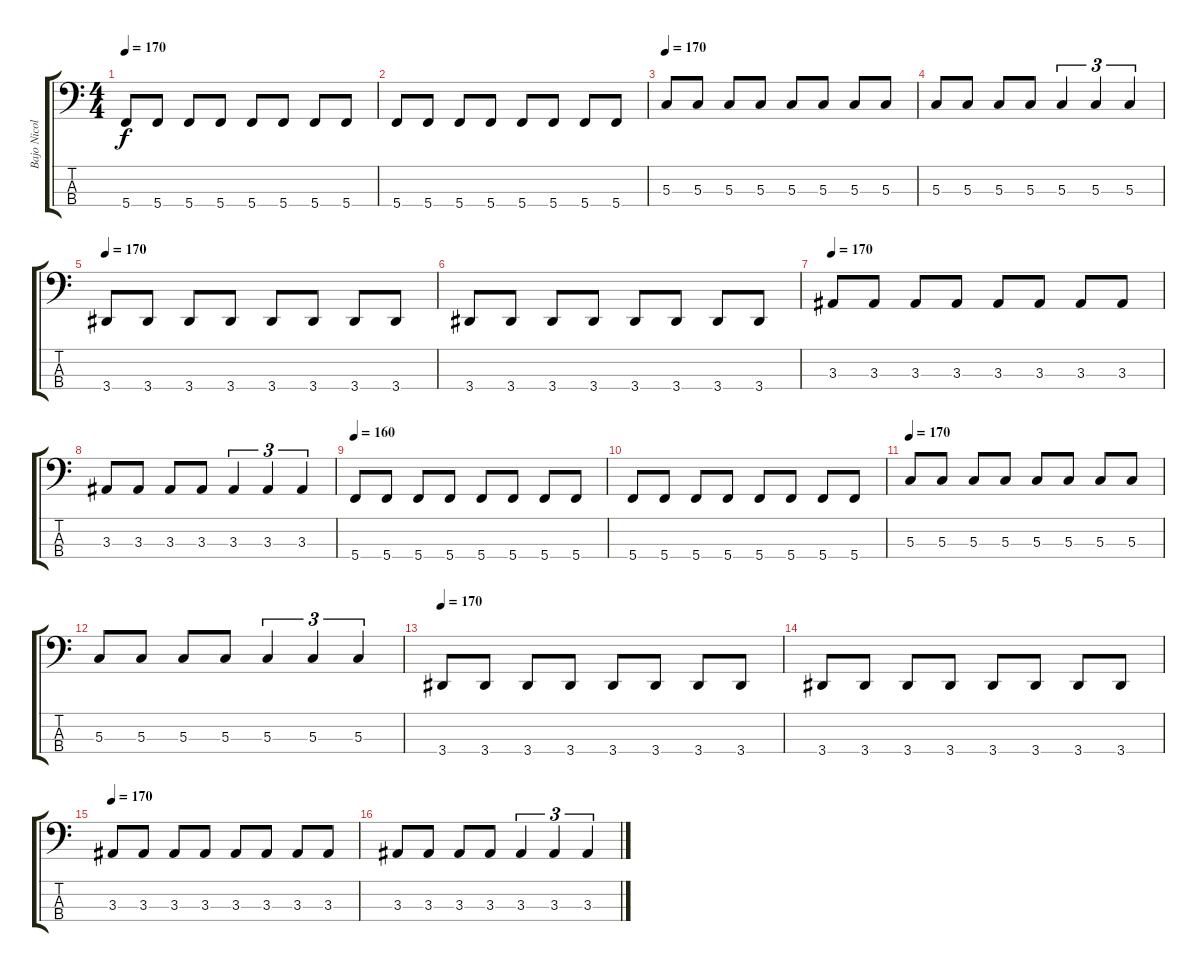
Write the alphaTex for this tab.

\track ("Bajo Nicolas" "Bajo Nicol") {instrument electricbassfinger}
\staff {score tabs}
\tuning (F2 C2 G1 C1) {hide}
\ts (4 4)
\tempo 170
\clef f4
\ks c
5.4.8{dy f} 5.4.8 5.4.8 5.4.8 5.4.8 5.4.8 5.4.8 5.4.8 |
5.4.8 5.4.8 5.4.8 5.4.8 5.4.8 5.4.8 5.4.8 5.4.8 |
\tempo 170
5.3.8 5.3.8 5.3.8 5.3.8 5.3.8 5.3.8 5.3.8 5.3.8 |
5.3.8 5.3.8 5.3.8 5.3.8 5.3.4{tu (3 2)} 5.3.4{tu (3 2)} 5.3.4{tu (3 2)} |
\tempo 170
3.4.8 3.4.8 3.4.8 3.4.8 3.4.8 3.4.8 3.4.8 3.4.8 |
3.4.8 3.4.8 3.4.8 3.4.8 3.4.8 3.4.8 3.4.8 3.4.8 |
\tempo 170
3.3.8 3.3.8 3.3.8 3.3.8 3.3.8 3.3.8 3.3.8 3.3.8 |
3.3.8 3.3.8 3.3.8 3.3.8 3.3.4{tu (3 2)} 3.3.4{tu (3 2)} 3.3.4{tu (3 2)} |
\tempo 160
5.4.8 5.4.8 5.4.8 5.4.8 5.4.8 5.4.8 5.4.8 5.4.8 |
5.4.8 5.4.8 5.4.8 5.4.8 5.4.8 5.4.8 5.4.8 5.4.8 |
\tempo 170
5.3.8 5.3.8 5.3.8 5.3.8 5.3.8 5.3.8 5.3.8 5.3.8 |
5.3.8 5.3.8 5.3.8 5.3.8 5.3.4{tu (3 2)} 5.3.4{tu (3 2)} 5.3.4{tu (3 2)} |
\tempo 170
3.4.8 3.4.8 3.4.8 3.4.8 3.4.8 3.4.8 3.4.8 3.4.8 |
3.4.8 3.4.8 3.4.8 3.4.8 3.4.8 3.4.8 3.4.8 3.4.8 |
\tempo 170
3.3.8 3.3.8 3.3.8 3.3.8 3.3.8 3.3.8 3.3.8 3.3.8 |
3.3.8 3.3.8 3.3.8 3.3.8 3.3.4{tu (3 2)} 3.3.4{tu (3 2)} 3.3.4{tu (3 2)}
